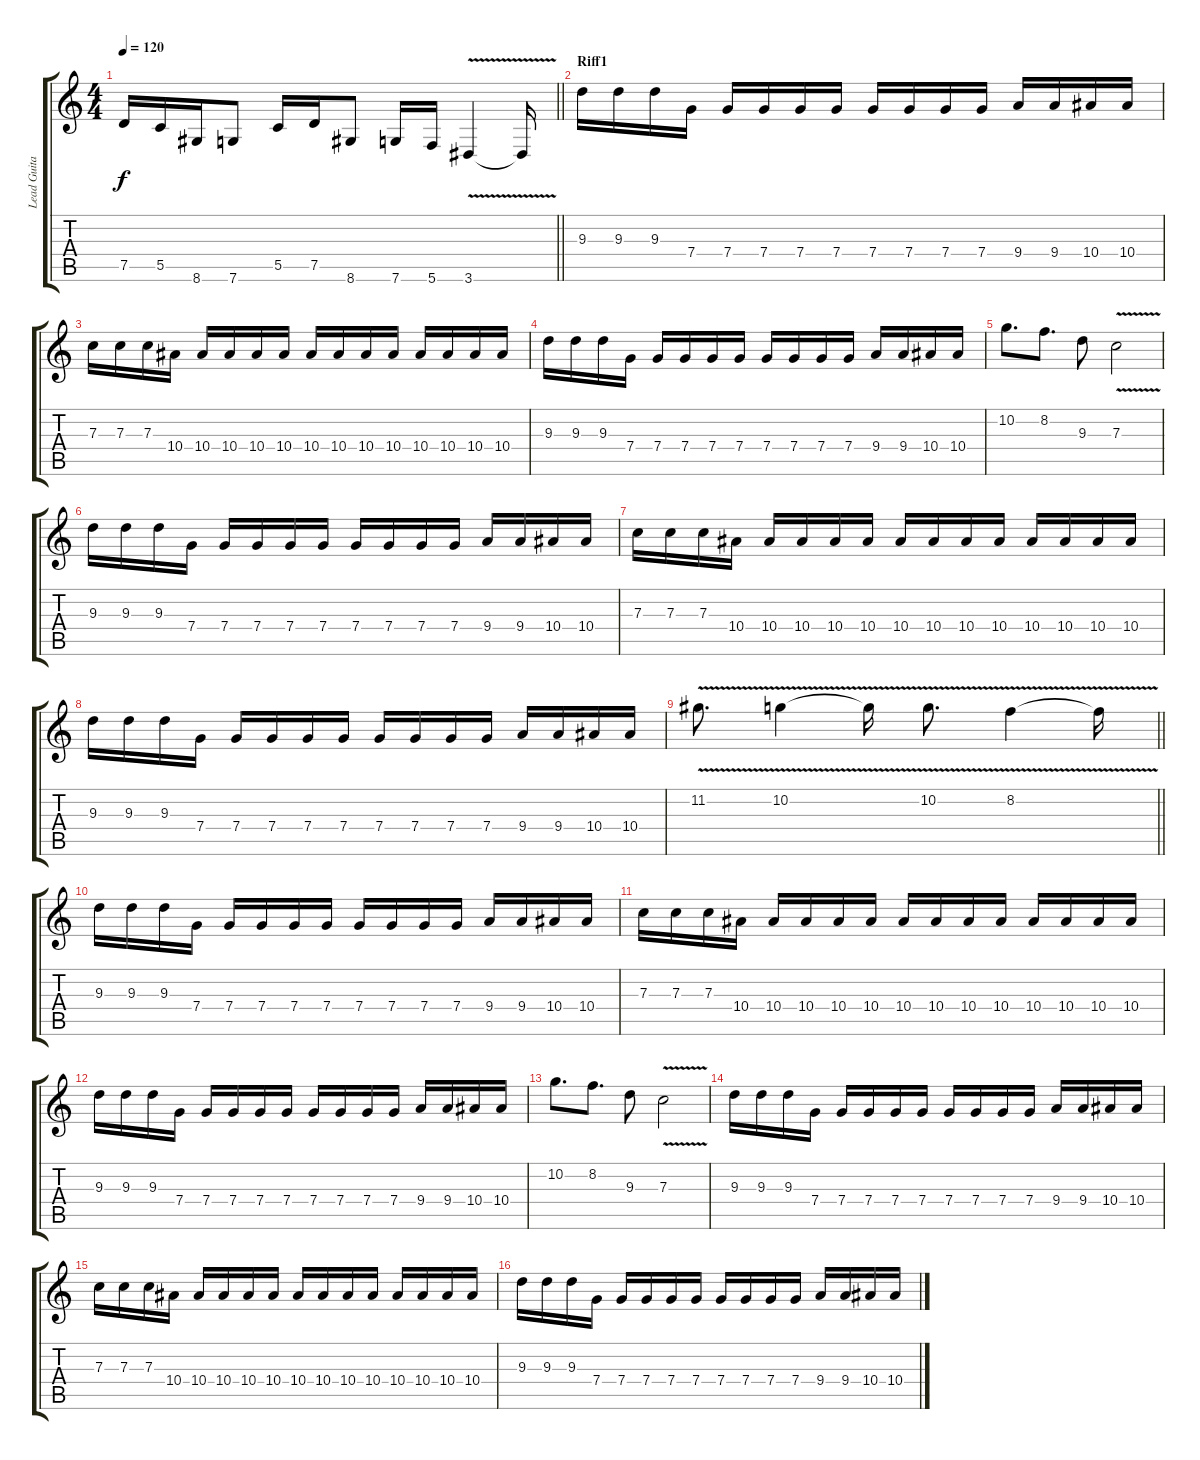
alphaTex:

\track ("Lead Guitar 1" "Lead Guita") {instrument overdrivenguitar}
\staff {score tabs}
\tuning (D4 A3 F3 C3 G2 C2) {hide}
\ts (4 4)
\tempo 120
\clef g2
\barLineRight lightlight
\ks c
7.5.16{dy f} 5.5.16 8.6.16 7.6.8 5.5.16 7.5.16 8.6.8 7.6.16 5.6.16 3.6{v}.4 3.6{t}.16 |
\section ("" "Riff1")
9.3.16 9.3.16 9.3.16 7.4.16 7.4.16 7.4.16 7.4.16 7.4.16 7.4.16 7.4.16 7.4.16 7.4.16 9.4.16 9.4.16 10.4.16 10.4.16 |
7.3.16 7.3.16 7.3.16 10.4.16 10.4.16 10.4.16 10.4.16 10.4.16 10.4.16 10.4.16 10.4.16 10.4.16 10.4.16 10.4.16 10.4.16 10.4.16 |
9.3.16 9.3.16 9.3.16 7.4.16 7.4.16 7.4.16 7.4.16 7.4.16 7.4.16 7.4.16 7.4.16 7.4.16 9.4.16 9.4.16 10.4.16 10.4.16 |
10.2.8{d} 8.2.8{d} 9.3.8 7.3{v}.2 |
9.3.16 9.3.16 9.3.16 7.4.16 7.4.16 7.4.16 7.4.16 7.4.16 7.4.16 7.4.16 7.4.16 7.4.16 9.4.16 9.4.16 10.4.16 10.4.16 |
7.3.16 7.3.16 7.3.16 10.4.16 10.4.16 10.4.16 10.4.16 10.4.16 10.4.16 10.4.16 10.4.16 10.4.16 10.4.16 10.4.16 10.4.16 10.4.16 |
9.3.16 9.3.16 9.3.16 7.4.16 7.4.16 7.4.16 7.4.16 7.4.16 7.4.16 7.4.16 7.4.16 7.4.16 9.4.16 9.4.16 10.4.16 10.4.16 |
\barLineRight lightlight
11.2{v}.8{d} 10.2{v}.4 10.2{t}.16 10.2{v}.8{d} 8.2{v}.4 8.2{t}.16 |
9.3.16 9.3.16 9.3.16 7.4.16 7.4.16 7.4.16 7.4.16 7.4.16 7.4.16 7.4.16 7.4.16 7.4.16 9.4.16 9.4.16 10.4.16 10.4.16 |
7.3.16 7.3.16 7.3.16 10.4.16 10.4.16 10.4.16 10.4.16 10.4.16 10.4.16 10.4.16 10.4.16 10.4.16 10.4.16 10.4.16 10.4.16 10.4.16 |
9.3.16 9.3.16 9.3.16 7.4.16 7.4.16 7.4.16 7.4.16 7.4.16 7.4.16 7.4.16 7.4.16 7.4.16 9.4.16 9.4.16 10.4.16 10.4.16 |
10.2.8{d} 8.2.8{d} 9.3.8 7.3{v}.2 |
9.3.16 9.3.16 9.3.16 7.4.16 7.4.16 7.4.16 7.4.16 7.4.16 7.4.16 7.4.16 7.4.16 7.4.16 9.4.16 9.4.16 10.4.16 10.4.16 |
7.3.16 7.3.16 7.3.16 10.4.16 10.4.16 10.4.16 10.4.16 10.4.16 10.4.16 10.4.16 10.4.16 10.4.16 10.4.16 10.4.16 10.4.16 10.4.16 |
9.3.16 9.3.16 9.3.16 7.4.16 7.4.16 7.4.16 7.4.16 7.4.16 7.4.16 7.4.16 7.4.16 7.4.16 9.4.16 9.4.16 10.4.16 10.4.16
